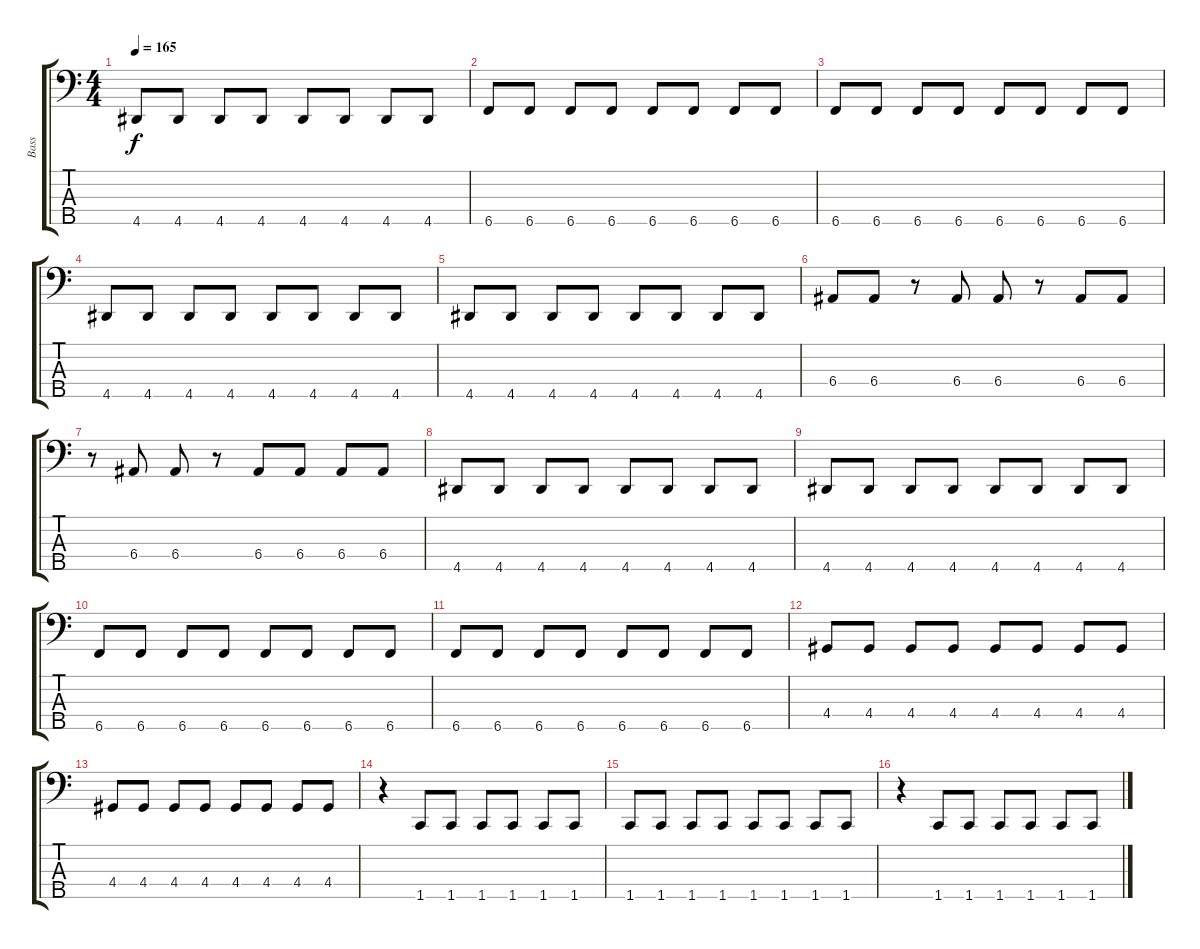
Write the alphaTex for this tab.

\track ("Bass" "Bass") {instrument electricbassfinger}
\staff {score tabs}
\tuning (G2 D2 A1 E1 B0) {hide}
\ts (4 4)
\tempo 165
\clef f4
\ks c
4.5.8{dy f} 4.5.8 4.5.8 4.5.8 4.5.8 4.5.8 4.5.8 4.5.8 |
6.5.8 6.5.8 6.5.8 6.5.8 6.5.8 6.5.8 6.5.8 6.5.8 |
6.5.8 6.5.8 6.5.8 6.5.8 6.5.8 6.5.8 6.5.8 6.5.8 |
4.5.8 4.5.8 4.5.8 4.5.8 4.5.8 4.5.8 4.5.8 4.5.8 |
4.5.8 4.5.8 4.5.8 4.5.8 4.5.8 4.5.8 4.5.8 4.5.8 |
6.4.8 6.4.8 r.8 6.4.8 6.4.8 r.8 6.4.8 6.4.8 |
r.8 6.4.8 6.4.8 r.8 6.4.8 6.4.8 6.4.8 6.4.8 |
4.5.8 4.5.8 4.5.8 4.5.8 4.5.8 4.5.8 4.5.8 4.5.8 |
4.5.8 4.5.8 4.5.8 4.5.8 4.5.8 4.5.8 4.5.8 4.5.8 |
6.5.8 6.5.8 6.5.8 6.5.8 6.5.8 6.5.8 6.5.8 6.5.8 |
6.5.8 6.5.8 6.5.8 6.5.8 6.5.8 6.5.8 6.5.8 6.5.8 |
4.4.8 4.4.8 4.4.8 4.4.8 4.4.8 4.4.8 4.4.8 4.4.8 |
4.4.8 4.4.8 4.4.8 4.4.8 4.4.8 4.4.8 4.4.8 4.4.8 |
r.4 1.5.8 1.5.8 1.5.8 1.5.8 1.5.8 1.5.8 |
1.5.8 1.5.8 1.5.8 1.5.8 1.5.8 1.5.8 1.5.8 1.5.8 |
r.4 1.5.8 1.5.8 1.5.8 1.5.8 1.5.8 1.5.8
